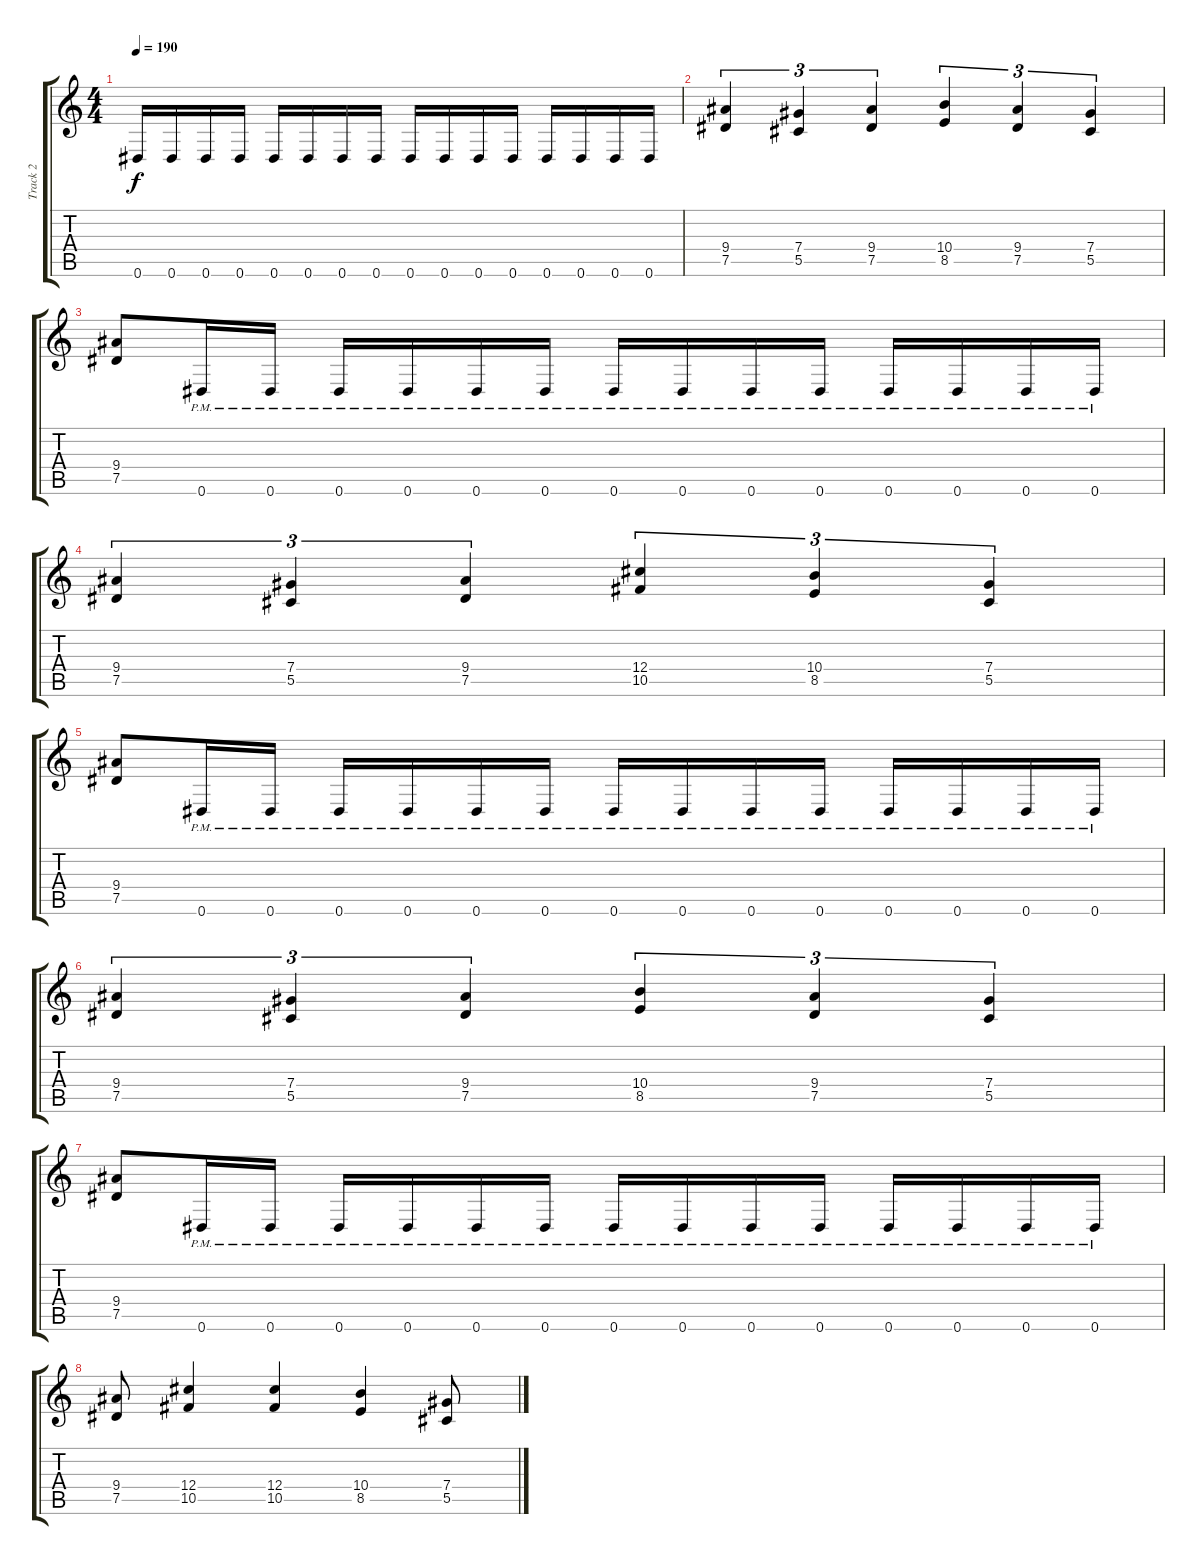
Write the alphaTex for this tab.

\track ("Track 2" "Track 2") {instrument distortionguitar}
\staff {score tabs}
\tuning (Eb4 Bb3 Gb3 Db3 Ab2 Eb2) {hide}
\ts (4 4)
\tempo 190
\clef g2
\ks c
0.6.16{dy f} 0.6.16 0.6.16 0.6.16 0.6.16 0.6.16 0.6.16 0.6.16 0.6.16 0.6.16 0.6.16 0.6.16 0.6.16 0.6.16 0.6.16 0.6.16 |
(9.4 7.5).4{tu (3 2)} (7.4 5.5).4{tu (3 2)} (9.4 7.5).4{tu (3 2)} (10.4 8.5).4{tu (3 2)} (9.4 7.5).4{tu (3 2)} (7.4 5.5).4{tu (3 2)} |
(9.4 7.5).8 0.6{pm}.16 0.6{pm}.16 0.6{pm}.16 0.6{pm}.16 0.6{pm}.16 0.6{pm}.16 0.6{pm}.16 0.6{pm}.16 0.6{pm}.16 0.6{pm}.16 0.6{pm}.16 0.6{pm}.16 0.6{pm}.16 0.6{pm}.16 |
(9.4 7.5).4{tu (3 2)} (7.4 5.5).4{tu (3 2)} (9.4 7.5).4{tu (3 2)} (12.4 10.5).4{tu (3 2)} (10.4 8.5).4{tu (3 2)} (7.4 5.5).4{tu (3 2)} |
(9.4 7.5).8 0.6{pm}.16 0.6{pm}.16 0.6{pm}.16 0.6{pm}.16 0.6{pm}.16 0.6{pm}.16 0.6{pm}.16 0.6{pm}.16 0.6{pm}.16 0.6{pm}.16 0.6{pm}.16 0.6{pm}.16 0.6{pm}.16 0.6{pm}.16 |
(9.4 7.5).4{tu (3 2)} (7.4 5.5).4{tu (3 2)} (9.4 7.5).4{tu (3 2)} (10.4 8.5).4{tu (3 2)} (9.4 7.5).4{tu (3 2)} (7.4 5.5).4{tu (3 2)} |
(9.4 7.5).8 0.6{pm}.16 0.6{pm}.16 0.6{pm}.16 0.6{pm}.16 0.6{pm}.16 0.6{pm}.16 0.6{pm}.16 0.6{pm}.16 0.6{pm}.16 0.6{pm}.16 0.6{pm}.16 0.6{pm}.16 0.6{pm}.16 0.6{pm}.16 |
(9.4 7.5).8 (12.4 10.5).4 (12.4 10.5).4 (10.4 8.5).4 (7.4 5.5).8
